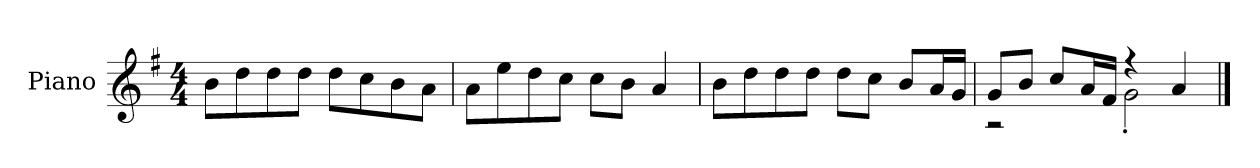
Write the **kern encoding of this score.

**kern
*part1
*staff1
*I"Piano
*I'P-no
*clefG2
*k[f#]
*M4/4
*MM90
=1
8b\L
8dd\
8dd\
8dd\J
8dd\L
8cc\
8b\
8a\J
=2
8a\L
8ee\
8dd\
8cc\J
8cc\L
8b\J
4a/
=3
8b\L
8dd\
8dd\
8dd\J
8dd\L
8cc\J
8b/L
16a/L
16g/JJ
=4
*^
8g/L	2r
8b/J	.
8cc/L	.
16a/L	.
16f#/JJ	.
4r	2g'\
4a/	.
*v	*v
==
*-
